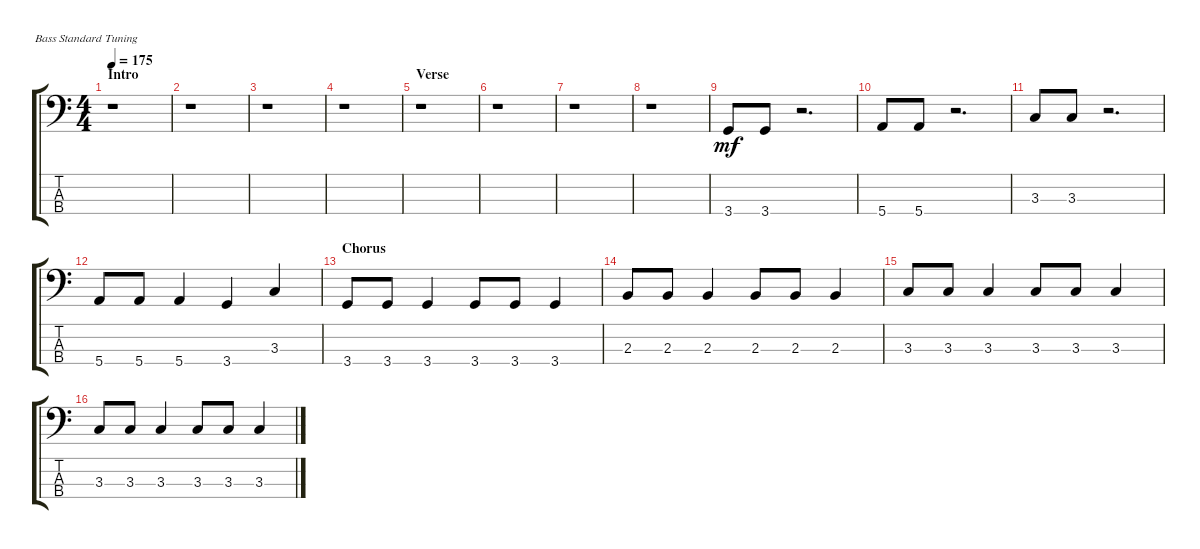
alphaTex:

\defaultSystemsLayout 4
\bracketExtendMode groupsimilarinstruments
\singleTrackTrackNamePolicy hidden
\multiTrackTrackNamePolicy hidden
\firstSystemTrackNameOrientation horizontal
\otherSystemsTrackNameOrientation horizontal
\track ("Electric Bass" "E-Bass") {solo instrument electricbassfinger}
\staff {score tabs}
\tuning (G2 D2 A1 E1)
\ts (4 4)
\section ("" "Intro")
\tempo 175
\clef f4
\ks c
r.1{dy mf instrument electricbassfinger} |
r.1 |
r.1 |
r.1 |
\section ("" "Verse")
r.1 |
r.1 |
r.1 |
r.1 |
3.4.8 3.4.8 r.2{d} |
5.4.8 5.4.8 r.2{d} |
3.3.8 3.3.8 r.2{d} |
5.4.8 5.4.8 5.4.4 3.4.4 3.3.4 |
\section ("" "Chorus")
3.4.8 3.4.8 3.4.4 3.4.8 3.4.8 3.4.4 |
2.3.8 2.3.8 2.3.4 2.3.8 2.3.8 2.3.4 |
3.3.8 3.3.8 3.3.4 3.3.8 3.3.8 3.3.4 |
3.3.8 3.3.8 3.3.4 3.3.8 3.3.8 3.3.4
